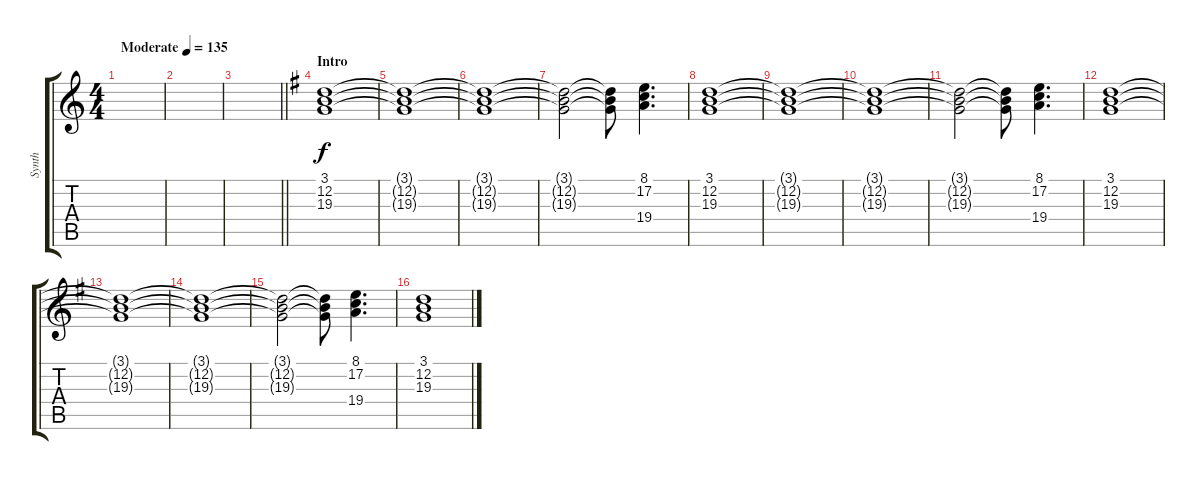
\track ("Synth" "Synth") {instrument synthstrings2}
\staff {score tabs}
\tuning (E4 B3 G3 D3 A2 E2) {hide}
\ts (4 4)
\tempo (135 "Moderate")
\clef g2
\ks c
|
|
\barLineRight lightlight
|
\section ("" "Intro")
\ks g
(3.1 12.2 19.3).1 |
(3.1{t} 12.2{t} 19.3{t}).1 |
(3.1{t} 12.2{t} 19.3{t}).1 |
(3.1{t} 12.2{t} 19.3{t}).2 (3.1{t} 12.2{t} 19.3{t}).8 (8.1 17.2 19.4).4{d} |
(3.1 12.2 19.3).1 |
(3.1{t} 12.2{t} 19.3{t}).1 |
(3.1{t} 12.2{t} 19.3{t}).1 |
(3.1{t} 12.2{t} 19.3{t}).2 (3.1{t} 12.2{t} 19.3{t}).8 (8.1 17.2 19.4).4{d} |
(3.1 12.2 19.3).1 |
(3.1{t} 12.2{t} 19.3{t}).1 |
(3.1{t} 12.2{t} 19.3{t}).1 |
(3.1{t} 12.2{t} 19.3{t}).2 (3.1{t} 12.2{t} 19.3{t}).8 (8.1 17.2 19.4).4{d} |
(3.1 12.2 19.3).1
